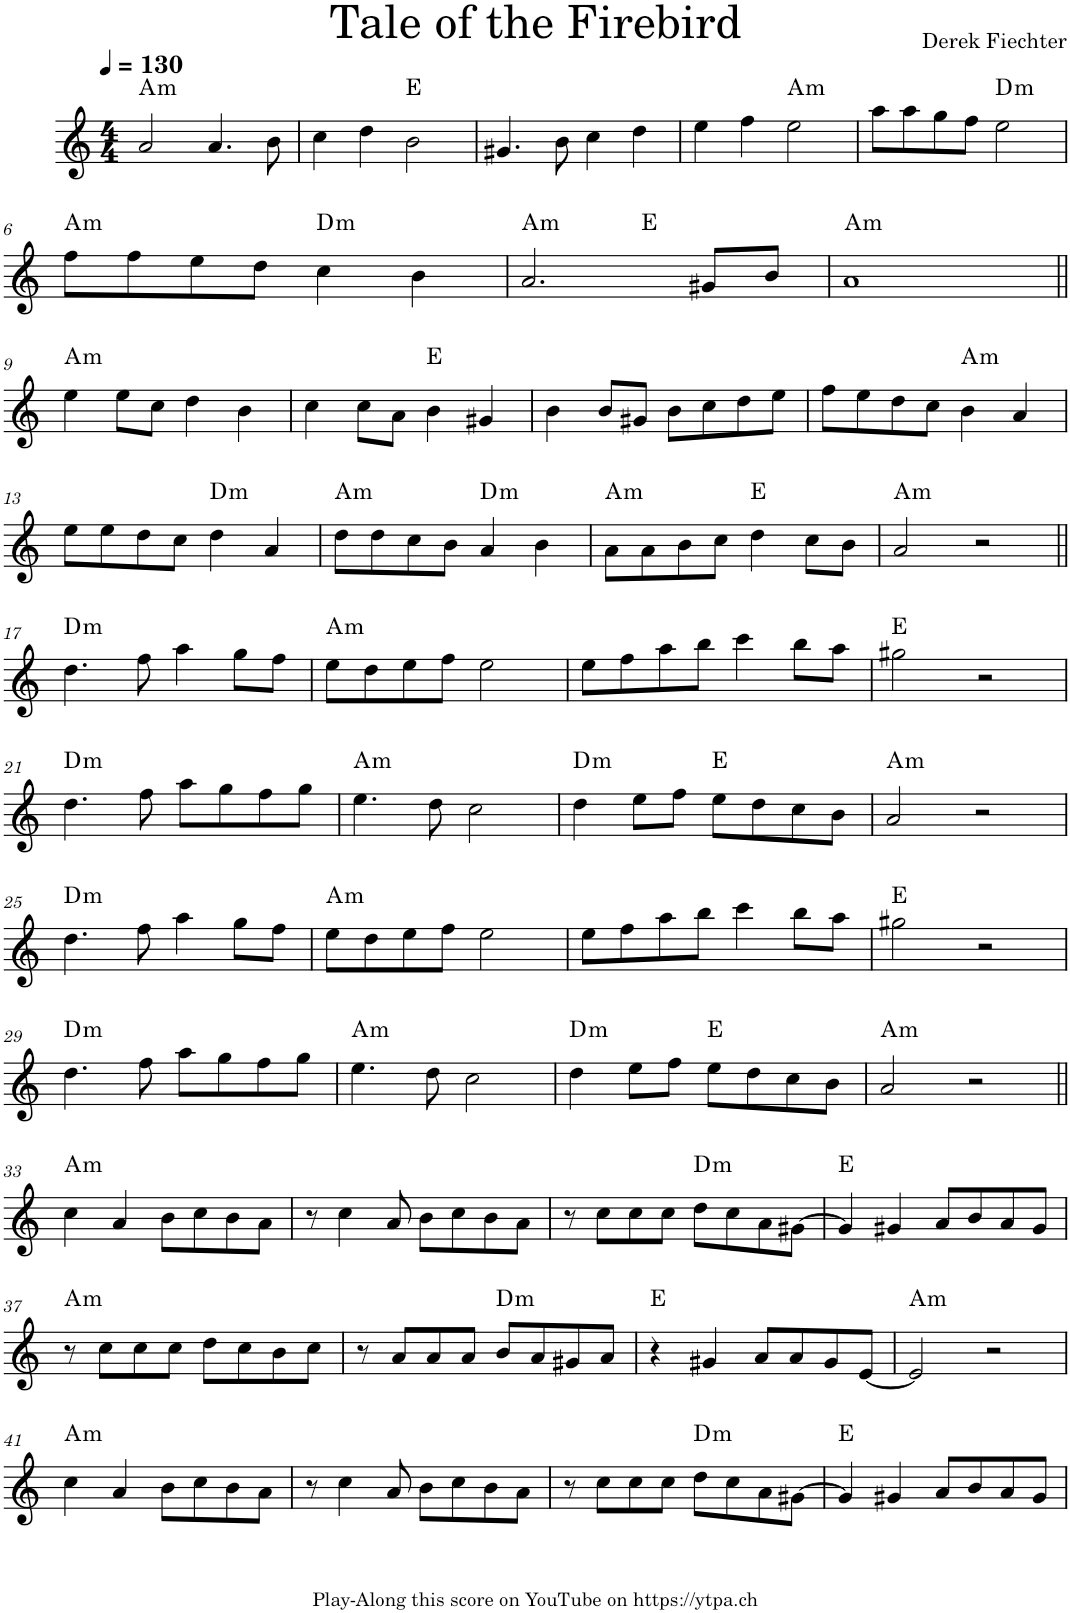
**kern	**harte
*part1	*part1
*staff1	*
*I"Piano	*
*I'Pno.	*
*clefG2	*
*k[]	*
*M4/4	*
*MM130	*
=1	=1
!	!LO:H:kt=m
2a/	A:min
4.a/	.
8b\	.
=2	=2
4cc\	.
4dd\	.
2b\	E:maj
=3	=3
4.g#X/	.
8b\	.
4cc\	.
4dd\	.
=4	=4
4ee\	.
4ff\	.
!	!LO:H:kt=m
2ee\	A:min
=5	=5
8aa\L	.
8aa\	.
8gg\	.
8ff\J	.
!	!LO:H:kt=m
2ee\	D:min
!!LO:LB:g=z
=6	=6
!	!LO:H:kt=m
8ff\L	A:min
8ff\	.
8ee\	.
8dd\J	.
!	!LO:H:kt=m
4cc\	D:min
4b\	.
=7	=7
!	!LO:H:kt=m
*^	*
2.a/	2ryy	A:min
.	2ryy	E:maj
8g#X/L	.	.
8b/J	.	.
=8	=8	=8
!	!	!LO:H:kt=m
*v	*v	*
1a	A:min
!!LO:LB:g=z
=9||	=9||
!	!LO:H:kt=m
4ee\	A:min
8ee\L	.
8cc\J	.
4dd\	.
4b\	.
=10	=10
4cc\	.
8cc\L	.
8a\J	.
4b\	E:maj
4g#X/	.
=11	=11
4b\	.
8b/L	.
8g#X/J	.
8b\L	.
8cc\	.
8dd\	.
8ee\J	.
=12	=12
8ff\L	.
8ee\	.
8dd\	.
8cc\J	.
!	!LO:H:kt=m
4b\	A:min
4a/	.
!!LO:LB:g=z
=13	=13
8ee\L	.
8ee\	.
8dd\	.
8cc\J	.
!	!LO:H:kt=m
4dd\	D:min
4a/	.
=14	=14
!	!LO:H:kt=m
8dd\L	A:min
8dd\	.
8cc\	.
8b\J	.
!	!LO:H:kt=m
4a/	D:min
4b\	.
=15	=15
!	!LO:H:kt=m
8a\L	A:min
8a\	.
8b\	.
8cc\J	.
4dd\	E:maj
8cc\L	.
8b\J	.
=16	=16
!	!LO:H:kt=m
2a/	A:min
2r	.
!!LO:LB:g=z
=17||	=17||
!	!LO:H:kt=m
4.dd\	D:min
8ff\	.
4aa\	.
8gg\L	.
8ff\J	.
=18	=18
!	!LO:H:kt=m
8ee\L	A:min
8dd\	.
8ee\	.
8ff\J	.
2ee\	.
=19	=19
8ee\L	.
8ff\	.
8aa\	.
8bb\J	.
4ccc\	.
8bb\L	.
8aa\J	.
=20	=20
2gg#X\	E:maj
2r	.
!!LO:LB:g=z
=21	=21
!	!LO:H:kt=m
4.dd\	D:min
8ff\	.
8aa\L	.
8gg\	.
8ff\	.
8gg\J	.
=22	=22
!	!LO:H:kt=m
4.ee\	A:min
8dd\	.
2cc\	.
=23	=23
!	!LO:H:kt=m
4dd\	D:min
8ee\L	.
8ff\J	.
8ee\L	E:maj
8dd\	.
8cc\	.
8b\J	.
=24	=24
!	!LO:H:kt=m
2a/	A:min
2r	.
!!LO:LB:g=z
=25	=25
!	!LO:H:kt=m
4.dd\	D:min
8ff\	.
4aa\	.
8gg\L	.
8ff\J	.
=26	=26
!	!LO:H:kt=m
8ee\L	A:min
8dd\	.
8ee\	.
8ff\J	.
2ee\	.
=27	=27
8ee\L	.
8ff\	.
8aa\	.
8bb\J	.
4ccc\	.
8bb\L	.
8aa\J	.
=28	=28
2gg#X\	E:maj
2r	.
!!LO:LB:g=z
=29	=29
!	!LO:H:kt=m
4.dd\	D:min
8ff\	.
8aa\L	.
8gg\	.
8ff\	.
8gg\J	.
=30	=30
!	!LO:H:kt=m
4.ee\	A:min
8dd\	.
2cc\	.
=31	=31
!	!LO:H:kt=m
4dd\	D:min
8ee\L	.
8ff\J	.
8ee\L	E:maj
8dd\	.
8cc\	.
8b\J	.
=32	=32
!	!LO:H:kt=m
2a/	A:min
2r	.
!!LO:LB:g=z
=33||	=33||
!	!LO:H:kt=m
4cc\	A:min
4a/	.
8b\L	.
8cc\	.
8b\	.
8a\J	.
=34	=34
8r	.
4cc\	.
8a/	.
8b\L	.
8cc\	.
8b\	.
8a\J	.
=35	=35
8r	.
8cc\L	.
8cc\	.
8cc\J	.
!	!LO:H:kt=m
8dd\L	D:min
8cc\	.
8a\	.
[8g#X\J	.
=36	=36
4g#/]	E:maj
4g#X/	.
8a/L	.
8b/	.
8a/	.
8g#/J	.
!!LO:LB:g=z
=37	=37
!	!LO:H:kt=m
8r	A:min
8cc\L	.
8cc\	.
8cc\J	.
8dd\L	.
8cc\	.
8b\	.
8cc\J	.
=38	=38
8r	.
8a/L	.
8a/	.
8a/J	.
!	!LO:H:kt=m
8b/L	D:min
8a/	.
8g#X/	.
8a/J	.
=39	=39
4r	E:maj
4g#X/	.
8a/L	.
8a/	.
8g#/	.
[8e/J	.
=40	=40
!	!LO:H:kt=m
2e/]	A:min
2r	.
!!LO:LB:g=z
=41	=41
!	!LO:H:kt=m
4cc\	A:min
4a/	.
8b\L	.
8cc\	.
8b\	.
8a\J	.
=42	=42
8r	.
4cc\	.
8a/	.
8b\L	.
8cc\	.
8b\	.
8a\J	.
=43	=43
8r	.
8cc\L	.
8cc\	.
8cc\J	.
!	!LO:H:kt=m
8dd\L	D:min
8cc\	.
8a\	.
[8g#X\J	.
=44	=44
4g#/]	E:maj
4g#X/	.
8a/L	.
8b/	.
8a/	.
8g#/J	.
=	=
*-	*-
